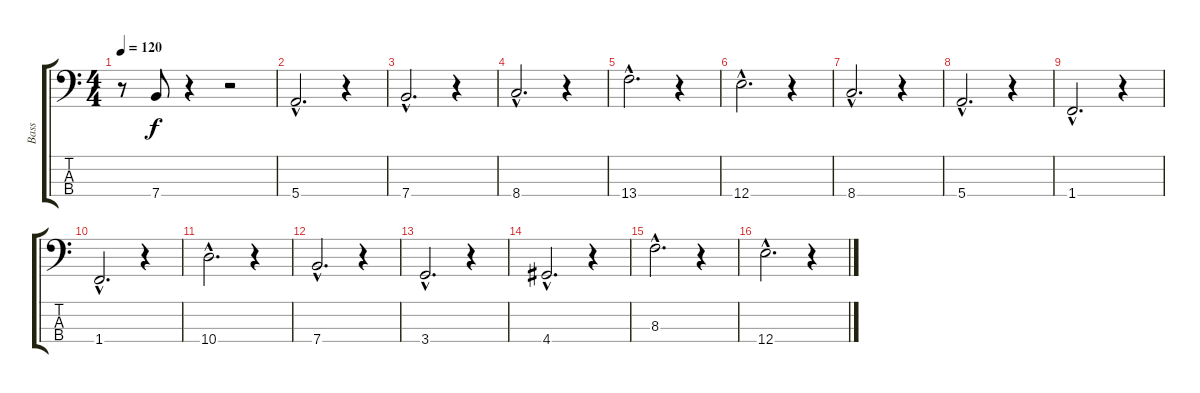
\track ("Bass" "Bass") {instrument electricbassfinger}
\staff {score tabs}
\tuning (G2 D2 A1 E1) {hide}
\ts (4 4)
\tempo 120
\clef f4
\ks c
r.8{dy f} 7.4.8 r.4 r.2 |
5.4{hac}.2{d} r.4 |
7.4{hac}.2{d} r.4 |
8.4{hac}.2{d} r.4 |
13.4{hac}.2{d} r.4 |
12.4{hac}.2{d} r.4 |
8.4{hac}.2{d} r.4 |
5.4{hac}.2{d} r.4 |
1.4{hac}.2{d} r.4 |
1.4{hac}.2{d} r.4 |
10.4{hac}.2{d} r.4 |
7.4{hac}.2{d} r.4 |
3.4{hac}.2{d} r.4 |
4.4{hac}.2{d} r.4 |
8.3{hac}.2{d} r.4 |
12.4{hac}.2{d} r.4
